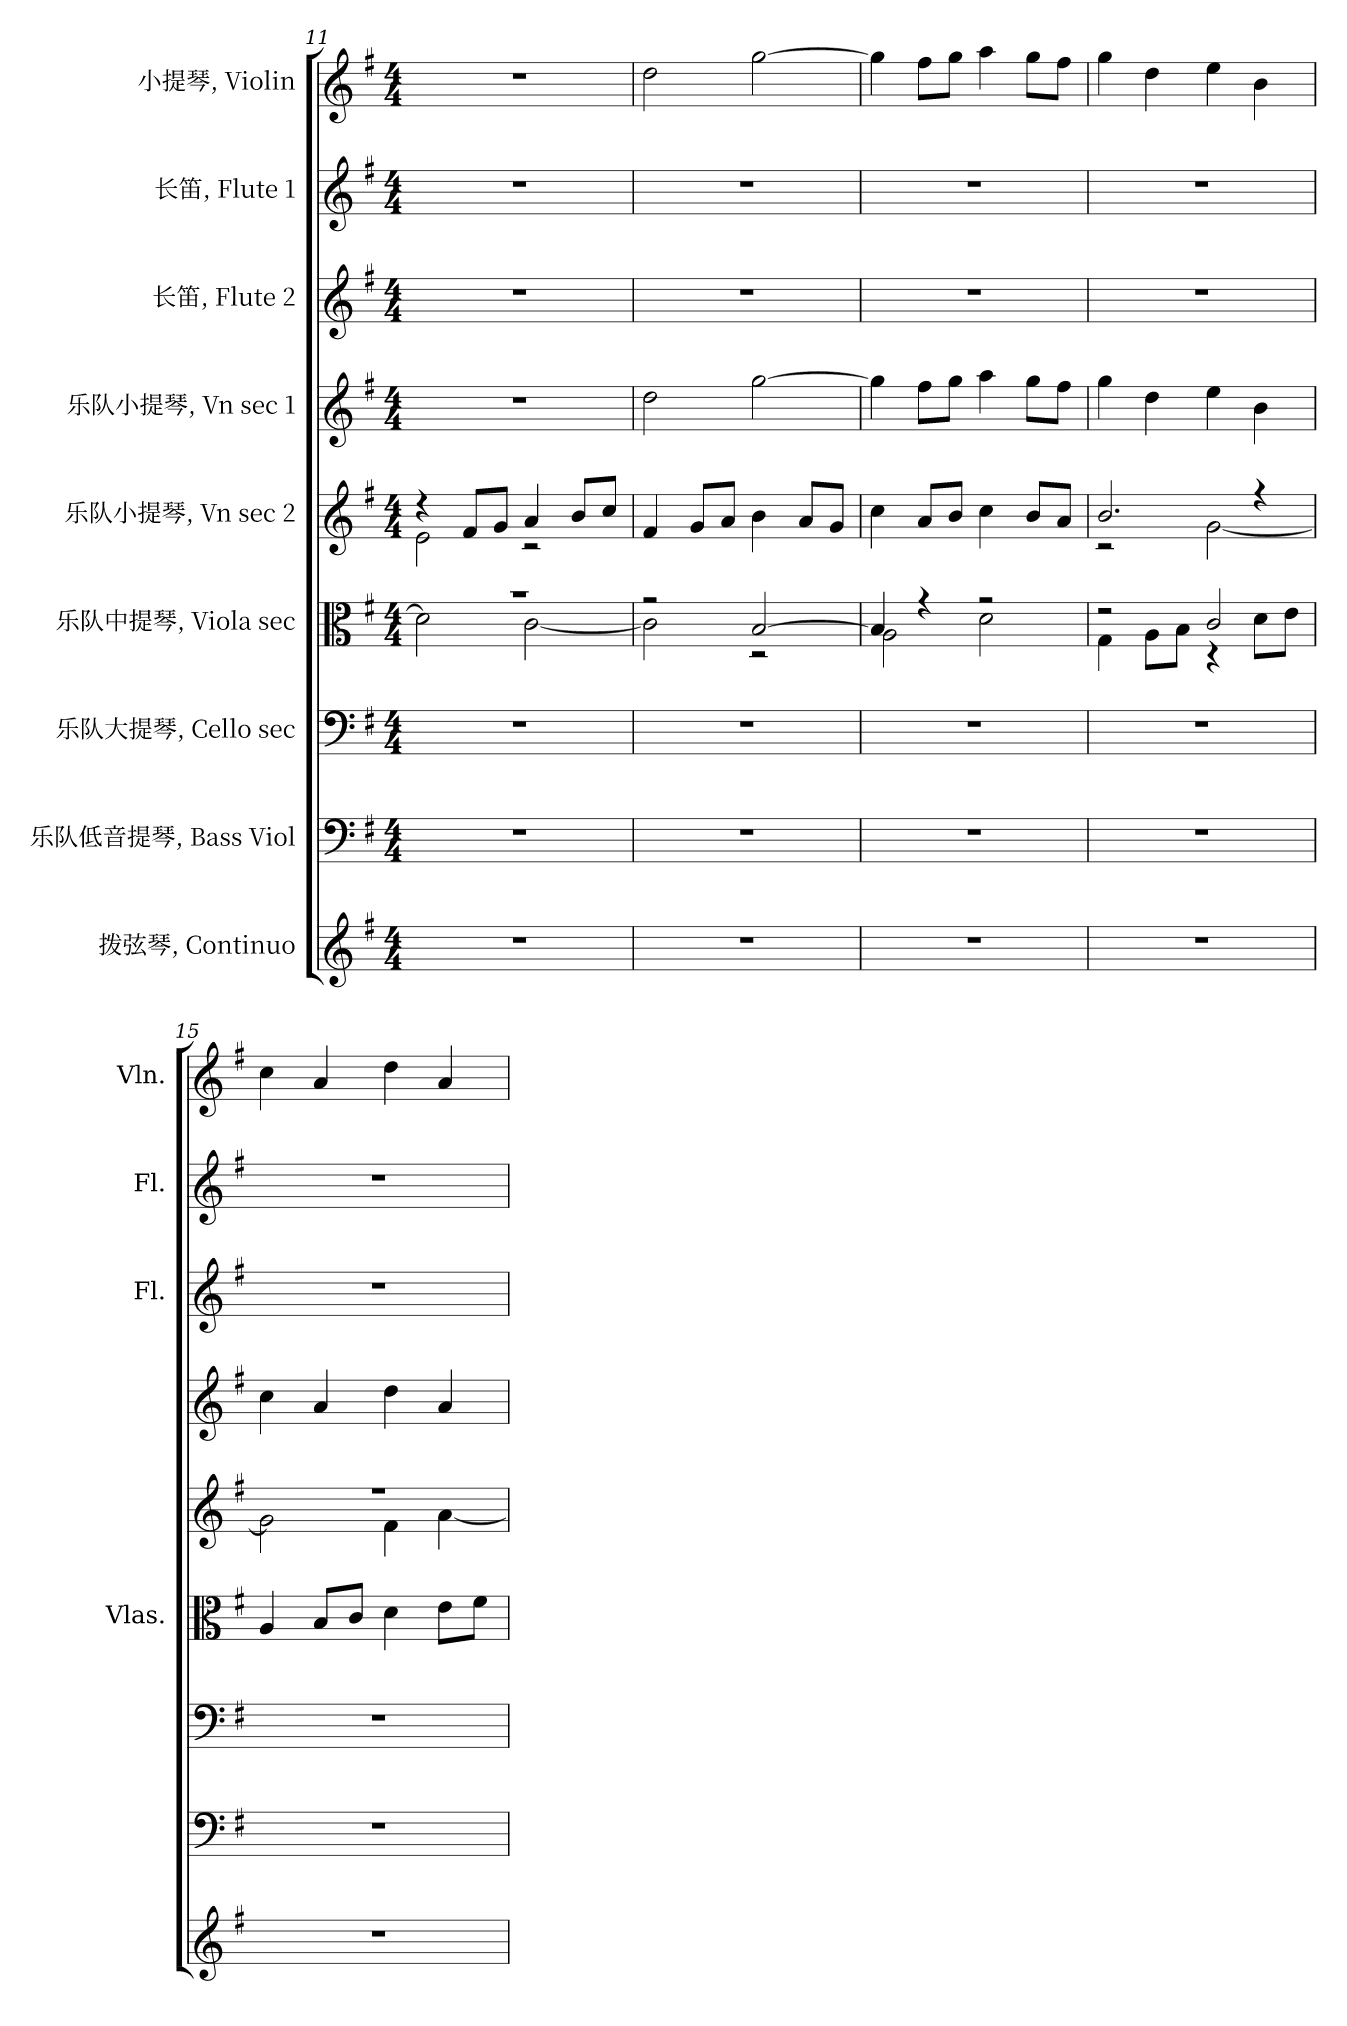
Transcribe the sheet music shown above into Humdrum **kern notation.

**kern	**kern	**kern	**kern	**kern	**kern	**kern	**kern	**kern
*part9	*part8	*part7	*part6	*part5	*part4	*part3	*part2	*part1
*staff9	*staff8	*staff7	*staff6	*staff5	*staff4	*staff3	*staff2	*staff1
*I"拨弦琴, Continuo	*I"乐队低音提琴, Bass Viol	*I"乐队大提琴, Cello sec	*I"乐队中提琴, Viola sec	*I"乐队小提琴, Vn sec 2	*I"乐队小提琴, Vn sec 1	*I"长笛, Flute 2	*I"长笛, Flute 1	*I"小提琴, Violin
*	*	*	*I'Vlas.	*	*	*I'Fl.	*I'Fl.	*I'Vln.
*clefG2	*clefF4	*clefF4	*clefC3	*clefG2	*clefG2	*clefG2	*clefG2	*clefG2
*	*ITrd7c12	*	*	*	*	*	*	*
*k[f#]	*k[f#]	*k[f#]	*k[f#]	*k[f#]	*k[f#]	*k[f#]	*k[f#]	*k[f#]
*M4/4	*M4/4	*M4/4	*M4/4	*M4/4	*M4/4	*M4/4	*M4/4	*M4/4
=11	=11	=11	=11	=11	=11	=11	=11	=11
*	*	*	*^	*^	*	*	*	*
1r	1r	1r	1r	2d\]	4r	2e\	1r	1r	1r	1r
.	.	.	.	.	8f#/L	.	.	.	.	.
.	.	.	.	.	8g/J	.	.	.	.	.
.	.	.	.	[2c\	4a/	2r	.	.	.	.
.	.	.	.	.	8b/L	.	.	.	.	.
.	.	.	.	.	8cc/J	.	.	.	.	.
*	*	*	*	*	*v	*v	*	*	*	*
!!LO:PB:g=z
=12	=12	=12	=12	=12	=12	=12	=12	=12	=12
1r	1r	1r	2r	2c\]	4f#/	2dd\	1r	1r	2dd\
.	.	.	.	.	8g/L	.	.	.	.
.	.	.	.	.	8a/J	.	.	.	.
.	.	.	[2B/	2r	4b\	[2gg\	.	.	[2gg\
.	.	.	.	.	8a/L	.	.	.	.
.	.	.	.	.	8g/J	.	.	.	.
=13	=13	=13	=13	=13	=13	=13	=13	=13	=13
1r	1r	1r	4B/]	2A\	4cc\	4gg\]	1r	1r	4gg\]
.	.	.	4r	.	8a/L	8ff#\L	.	.	8ff#\L
.	.	.	.	.	8b/J	8gg\J	.	.	8gg\J
.	.	.	2r	2d\	4cc\	4aa\	.	.	4aa\
.	.	.	.	.	8b/L	8gg\L	.	.	8gg\L
.	.	.	.	.	8a/J	8ff#\J	.	.	8ff#\J
=14	=14	=14	=14	=14	=14	=14	=14	=14	=14
*	*	*	*	*	*^	*	*	*	*
1r	1r	1r	2r	4G\	2.b/	2r	4gg\	1r	1r	4gg\
.	.	.	.	8A\L	.	.	4dd\	.	.	4dd\
.	.	.	.	8B\J	.	.	.	.	.	.
.	.	.	2c/	4r	.	[2g\	4ee\	.	.	4ee\
.	.	.	.	8d\L	4r	.	4b\	.	.	4b\
.	.	.	.	8e\J	.	.	.	.	.	.
*	*	*	*v	*v	*	*	*	*	*	*
=15	=15	=15	=15	=15	=15	=15	=15	=15	=15
1r	1r	1r	4A/	1r	2g\]	4cc\	1r	1r	4cc\
.	.	.	8B/L	.	.	4a/	.	.	4a/
.	.	.	8c/J	.	.	.	.	.	.
.	.	.	4d\	.	4f#\	4dd\	.	.	4dd\
.	.	.	8e\L	.	[4a\	4a/	.	.	4a/
.	.	.	8f#\J	.	.	.	.	.	.
*	*	*	*	*v	*v	*	*	*	*
=	=	=	=	=	=	=	=	=
*-	*-	*-	*-	*-	*-	*-	*-	*-
